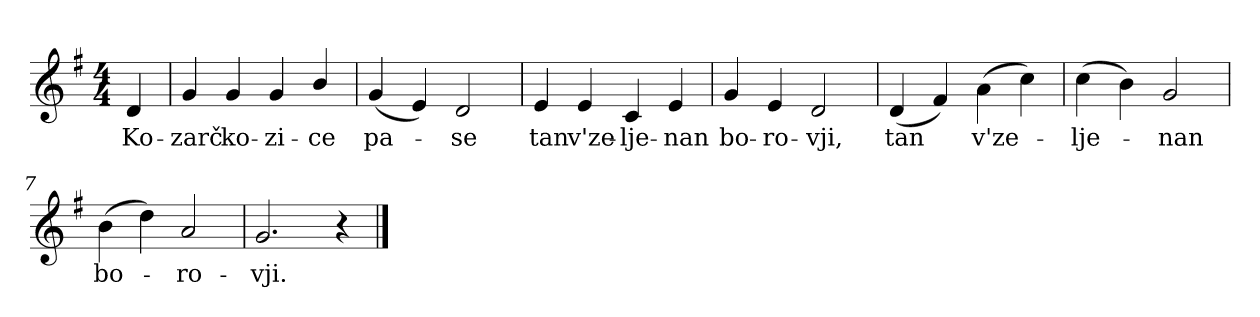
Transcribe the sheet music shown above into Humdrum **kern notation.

**kern	**text
*part1	*part1
*staff1	*staff1
*clefG2	*
*k[f#]	*
*G:	*
*M4/4	*
*MM100	*
=	=
4d/	Ko-
=1	=1
4g/	-zarč
4g/	ko-
4g/	-zi-
4b/	-ce
=2	=2
(<4g/	pa-
4e/)	.
2d/	-se
=3	=3
4e/	tan
4e/	v'ze-
4c/	-lje-
4e/	-nan
=4	=4
4g/	bo-
4e/	-ro-
2d/	-vji,
=5	=5
(<4d/	tan
4f#/)	.
(>4a\	v'ze-
4cc\)	.
=6	=6
(>4cc\	-lje-
4b\)	.
2g/	-nan
=7	=7
(>4b\	bo-
4dd\)	.
2a/	-ro-
!!LO:LB:g=z
=8	=8
2.g/	-vji.
4r	.
==	==
*-	*-
